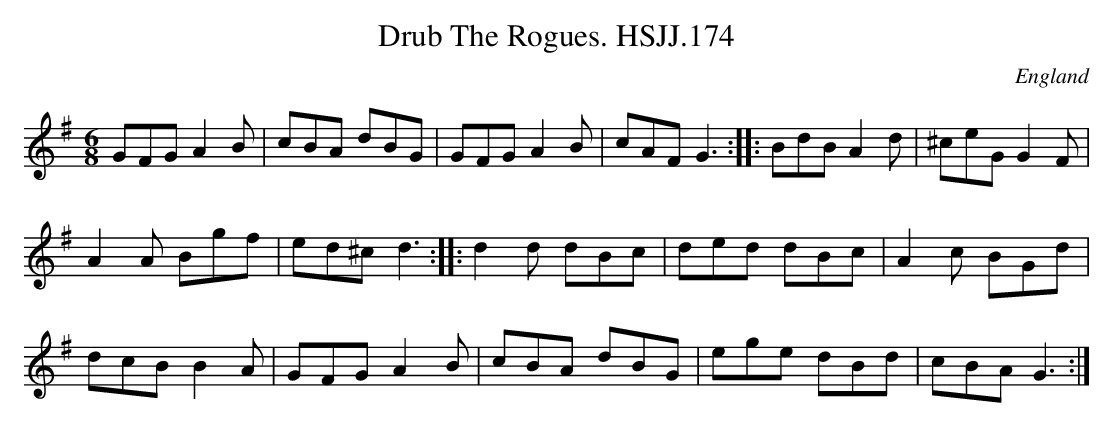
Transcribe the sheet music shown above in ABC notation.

X:1
T:Drub The Rogues. HSJJ.174
M:6/8
L:1/8
O:England
K:G
GFGA2B|cBA dBG|GFGA2B|cAFG3:|
|:BdBA2d|^ceGG2F|!A2A Bgf|ed^cd3:|
|:d2d dBc|ded dBc|A2c BGd|!
dcBB2A|GFGA2B|cBA dBG|ege dBd|cBAG3:|]
